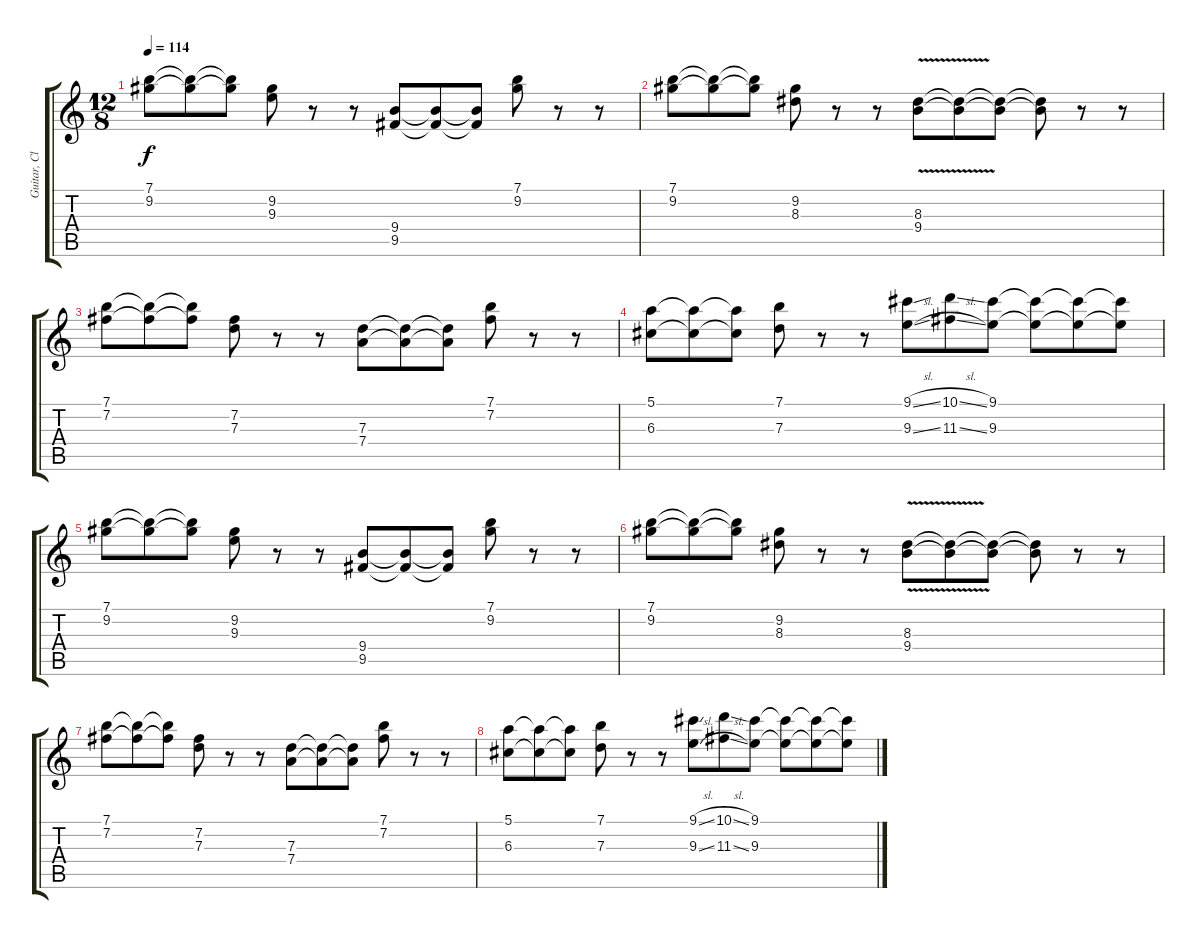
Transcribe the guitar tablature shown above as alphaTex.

\track ("Guitar, Clean 2" "Guitar, Cl") {instrument electricguitarclean}
\staff {score tabs}
\tuning (E4 B3 G3 D3 A2 E2) {hide}
\ts (12 8)
\tempo 114
\clef g2
\ks c
(7.1 9.2).8{dy f} (7.1{t} 9.2{t}).8 (7.1{t} 9.2{t}).8 (9.2 9.3).8 r.8 r.8 (9.4 9.5).8 (9.4{t} 9.5{t}).8 (9.4{t} 9.5{t}).8 (7.1 9.2).8 r.8 r.8 |
(7.1 9.2).8 (7.1{t} 9.2{t}).8 (7.1{t} 9.2{t}).8 (9.2 8.3).8 r.8 r.8 (8.3{v} 9.4{v}).8 (8.3{t} 9.4{t}).8 (8.3{t} 9.4{t}).8 (8.3{t} 9.4{t}).8 r.8 r.8 |
(7.1 7.2).8 (7.1{t} 7.2{t}).8 (7.1{t} 7.2{t}).8 (7.2 7.3).8 r.8 r.8 (7.3 7.4).8 (7.3{t} 7.4{t}).8 (7.3{t} 7.4{t}).8 (7.1 7.2).8 r.8 r.8 |
(5.1 6.3).8 (5.1{t} 6.3{t}).8 (5.1{t} 6.3{t}).8 (7.1 7.3).8 r.8 r.8 (9.1{sl} 9.3{sl}).8 (10.1{sl} 11.3{sl}).8 (9.1 9.3).8 (9.1{t} 9.3{t}).8 (9.1{t} 9.3{t}).8 (9.1{t} 9.3{t}).8 |
(7.1 9.2).8 (7.1{t} 9.2{t}).8 (7.1{t} 9.2{t}).8 (9.2 9.3).8 r.8 r.8 (9.4 9.5).8 (9.4{t} 9.5{t}).8 (9.4{t} 9.5{t}).8 (7.1 9.2).8 r.8 r.8 |
(7.1 9.2).8 (7.1{t} 9.2{t}).8 (7.1{t} 9.2{t}).8 (9.2 8.3).8 r.8 r.8 (8.3{v} 9.4{v}).8 (8.3{t} 9.4{t}).8 (8.3{t} 9.4{t}).8 (8.3{t} 9.4{t}).8 r.8 r.8 |
(7.1 7.2).8 (7.1{t} 7.2{t}).8 (7.1{t} 7.2{t}).8 (7.2 7.3).8 r.8 r.8 (7.3 7.4).8 (7.3{t} 7.4{t}).8 (7.3{t} 7.4{t}).8 (7.1 7.2).8 r.8 r.8 |
(5.1 6.3).8 (5.1{t} 6.3{t}).8 (5.1{t} 6.3{t}).8 (7.1 7.3).8 r.8 r.8 (9.1{sl} 9.3{sl}).8 (10.1{sl} 11.3{sl}).8 (9.1 9.3).8 (9.1{t} 9.3{t}).8 (9.1{t} 9.3{t}).8 (9.1{t} 9.3{t}).8
